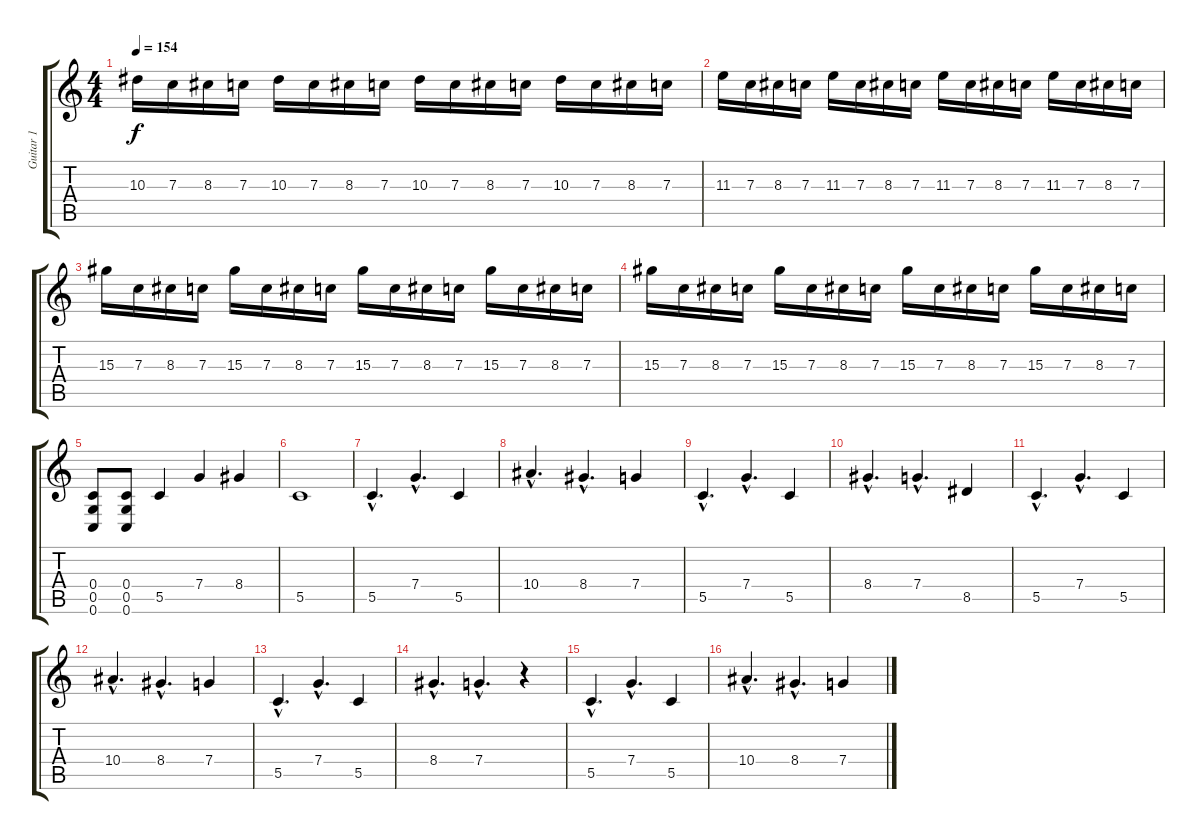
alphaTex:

\track ("Guitar 1" "Guitar 1") {instrument overdrivenguitar}
\staff {score tabs}
\tuning (D4 A3 F3 C3 G2 C2) {hide}
\ts (4 4)
\tempo 154
\clef g2
\ks c
10.3.16{dy f} 7.3.16 8.3.16 7.3.16 10.3.16 7.3.16 8.3.16 7.3.16 10.3.16 7.3.16 8.3.16 7.3.16 10.3.16 7.3.16 8.3.16 7.3.16 |
11.3.16 7.3.16 8.3.16 7.3.16 11.3.16 7.3.16 8.3.16 7.3.16 11.3.16 7.3.16 8.3.16 7.3.16 11.3.16 7.3.16 8.3.16 7.3.16 |
15.3.16 7.3.16 8.3.16 7.3.16 15.3.16 7.3.16 8.3.16 7.3.16 15.3.16 7.3.16 8.3.16 7.3.16 15.3.16 7.3.16 8.3.16 7.3.16 |
15.3.16 7.3.16 8.3.16 7.3.16 15.3.16 7.3.16 8.3.16 7.3.16 15.3.16 7.3.16 8.3.16 7.3.16 15.3.16 7.3.16 8.3.16 7.3.16 |
(0.4 0.5 0.6).8 (0.4 0.5 0.6).8 5.5.4 7.4.4 8.4.4 |
5.5.1 |
5.5{hac}.4{d} 7.4{hac}.4{d} 5.5.4 |
10.4{hac}.4{d} 8.4{hac}.4{d} 7.4.4 |
5.5{hac}.4{d} 7.4{hac}.4{d} 5.5.4 |
8.4{hac}.4{d} 7.4{hac}.4{d} 8.5.4 |
5.5{hac}.4{d} 7.4{hac}.4{d} 5.5.4 |
10.4{hac}.4{d} 8.4{hac}.4{d} 7.4.4 |
5.5{hac}.4{d} 7.4{hac}.4{d} 5.5.4 |
8.4{hac}.4{d} 7.4{hac}.4{d} r.4 |
5.5{hac}.4{d} 7.4{hac}.4{d} 5.5.4 |
10.4{hac}.4{d} 8.4{hac}.4{d} 7.4.4
